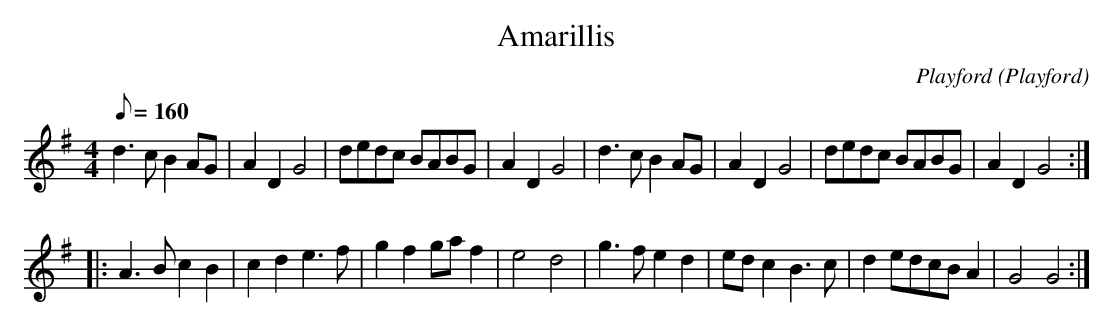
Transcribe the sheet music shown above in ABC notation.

X:1
T:Amarillis
M:4/4
L:1/8
Q:160
C:Playford
O:Playford
K:G
d3 c B2 AG| A2 D2 G4|dedc BABG| A2 D2 G4| d3 c B2 AG| A2 D2 G4| dedc BABG| A2 D2 G4:|
|: A3 B c2 B2| c2 d2 e3 f| g2 f2 ga f2| e4 d4|g3 f e2 d2| ed c2 B3 c| d2 edcB A2| G4 G4 :|
